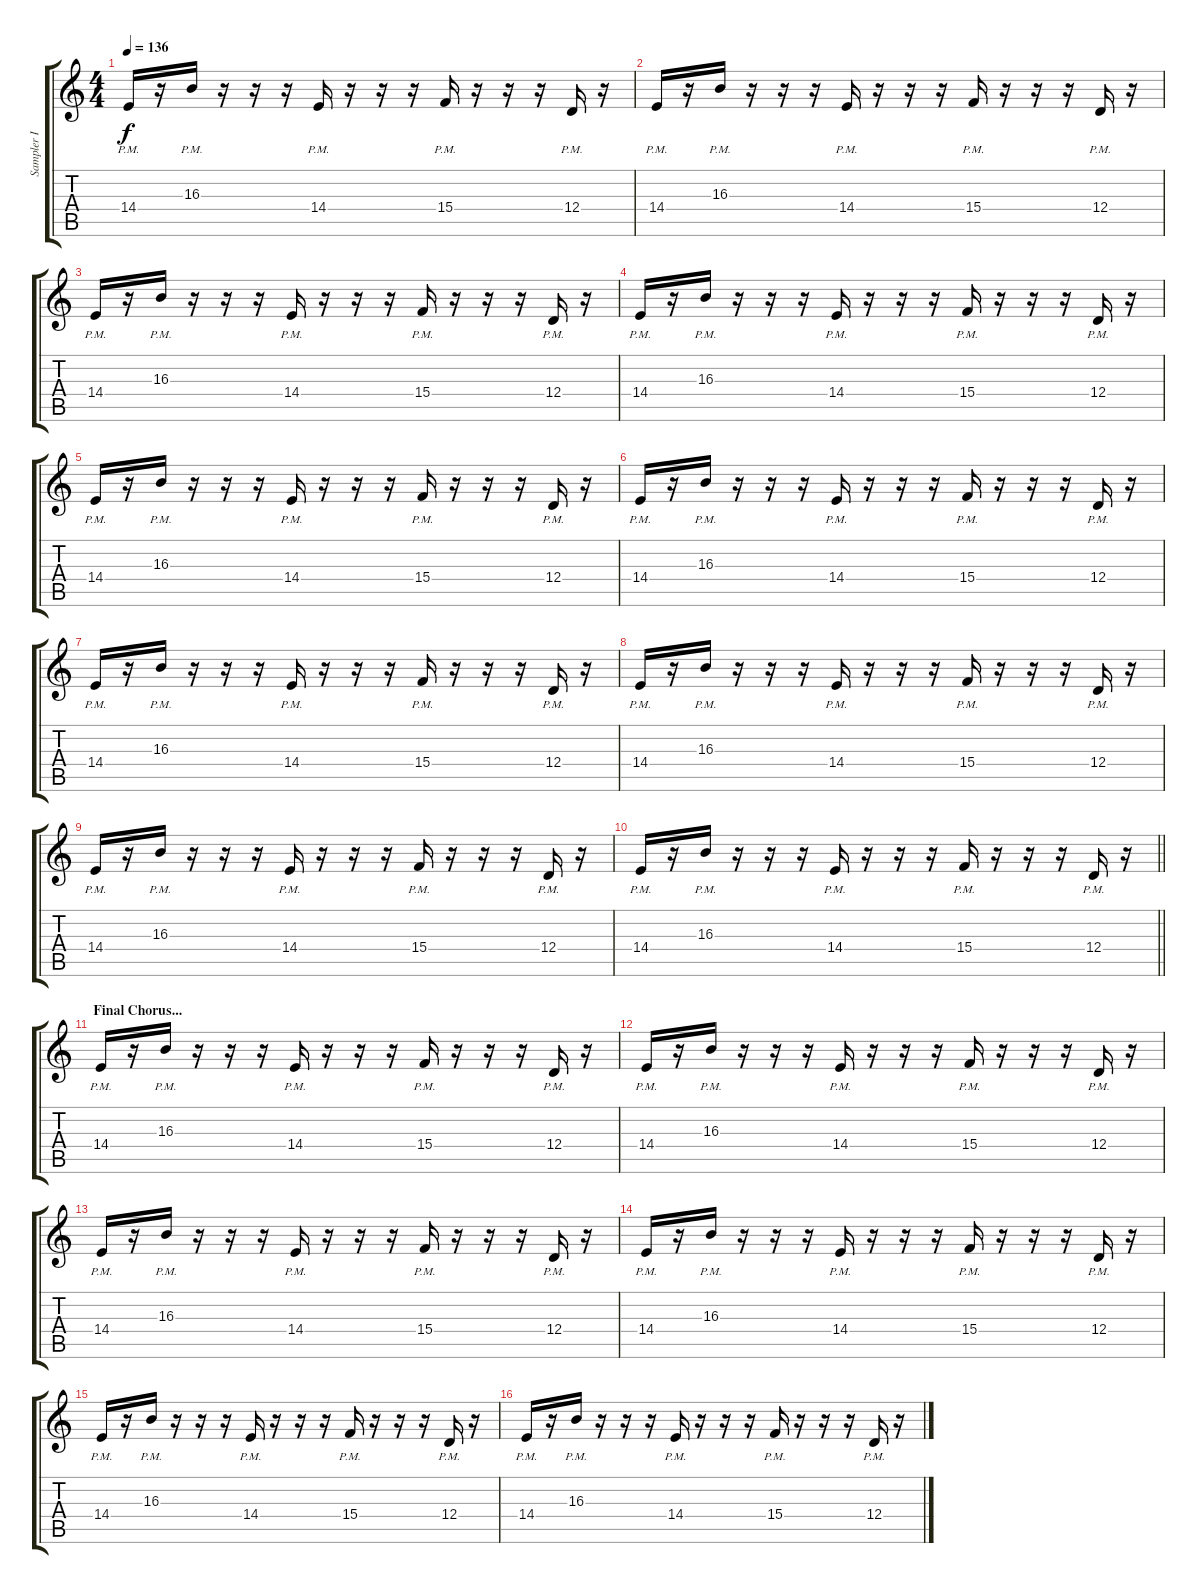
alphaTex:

\track ("Sampler I" "Sampler I") {instrument lead8bassandlead}
\staff {score tabs}
\tuning (E4 B3 G3 D3 A2 D2) {hide}
\ts (4 4)
\tempo 136
\clef g2
\ks c
14.4{pm}.16{dy f} r.16 16.3{pm}.16 r.16 r.16 r.16 14.4{pm}.16 r.16 r.16 r.16 15.4{pm}.16 r.16 r.16 r.16 12.4{pm}.16 r.16 |
14.4{pm}.16 r.16 16.3{pm}.16 r.16 r.16 r.16 14.4{pm}.16 r.16 r.16 r.16 15.4{pm}.16 r.16 r.16 r.16 12.4{pm}.16 r.16 |
14.4{pm}.16 r.16 16.3{pm}.16 r.16 r.16 r.16 14.4{pm}.16 r.16 r.16 r.16 15.4{pm}.16 r.16 r.16 r.16 12.4{pm}.16 r.16 |
14.4{pm}.16 r.16 16.3{pm}.16 r.16 r.16 r.16 14.4{pm}.16 r.16 r.16 r.16 15.4{pm}.16 r.16 r.16 r.16 12.4{pm}.16 r.16 |
14.4{pm}.16 r.16 16.3{pm}.16 r.16 r.16 r.16 14.4{pm}.16 r.16 r.16 r.16 15.4{pm}.16 r.16 r.16 r.16 12.4{pm}.16 r.16 |
14.4{pm}.16 r.16 16.3{pm}.16 r.16 r.16 r.16 14.4{pm}.16 r.16 r.16 r.16 15.4{pm}.16 r.16 r.16 r.16 12.4{pm}.16 r.16 |
14.4{pm}.16 r.16 16.3{pm}.16 r.16 r.16 r.16 14.4{pm}.16 r.16 r.16 r.16 15.4{pm}.16 r.16 r.16 r.16 12.4{pm}.16 r.16 |
14.4{pm}.16 r.16 16.3{pm}.16 r.16 r.16 r.16 14.4{pm}.16 r.16 r.16 r.16 15.4{pm}.16 r.16 r.16 r.16 12.4{pm}.16 r.16 |
14.4{pm}.16 r.16 16.3{pm}.16 r.16 r.16 r.16 14.4{pm}.16 r.16 r.16 r.16 15.4{pm}.16 r.16 r.16 r.16 12.4{pm}.16 r.16 |
\barLineRight lightlight
14.4{pm}.16 r.16 16.3{pm}.16 r.16 r.16 r.16 14.4{pm}.16 r.16 r.16 r.16 15.4{pm}.16 r.16 r.16 r.16 12.4{pm}.16 r.16 |
\section ("" "Final Chorus...")
14.4{pm}.16 r.16 16.3{pm}.16 r.16 r.16 r.16 14.4{pm}.16 r.16 r.16 r.16 15.4{pm}.16 r.16 r.16 r.16 12.4{pm}.16 r.16 |
14.4{pm}.16 r.16 16.3{pm}.16 r.16 r.16 r.16 14.4{pm}.16 r.16 r.16 r.16 15.4{pm}.16 r.16 r.16 r.16 12.4{pm}.16 r.16 |
14.4{pm}.16 r.16 16.3{pm}.16 r.16 r.16 r.16 14.4{pm}.16 r.16 r.16 r.16 15.4{pm}.16 r.16 r.16 r.16 12.4{pm}.16 r.16 |
14.4{pm}.16 r.16 16.3{pm}.16 r.16 r.16 r.16 14.4{pm}.16 r.16 r.16 r.16 15.4{pm}.16 r.16 r.16 r.16 12.4{pm}.16 r.16 |
14.4{pm}.16 r.16 16.3{pm}.16 r.16 r.16 r.16 14.4{pm}.16 r.16 r.16 r.16 15.4{pm}.16 r.16 r.16 r.16 12.4{pm}.16 r.16 |
14.4{pm}.16 r.16 16.3{pm}.16 r.16 r.16 r.16 14.4{pm}.16 r.16 r.16 r.16 15.4{pm}.16 r.16 r.16 r.16 12.4{pm}.16 r.16
